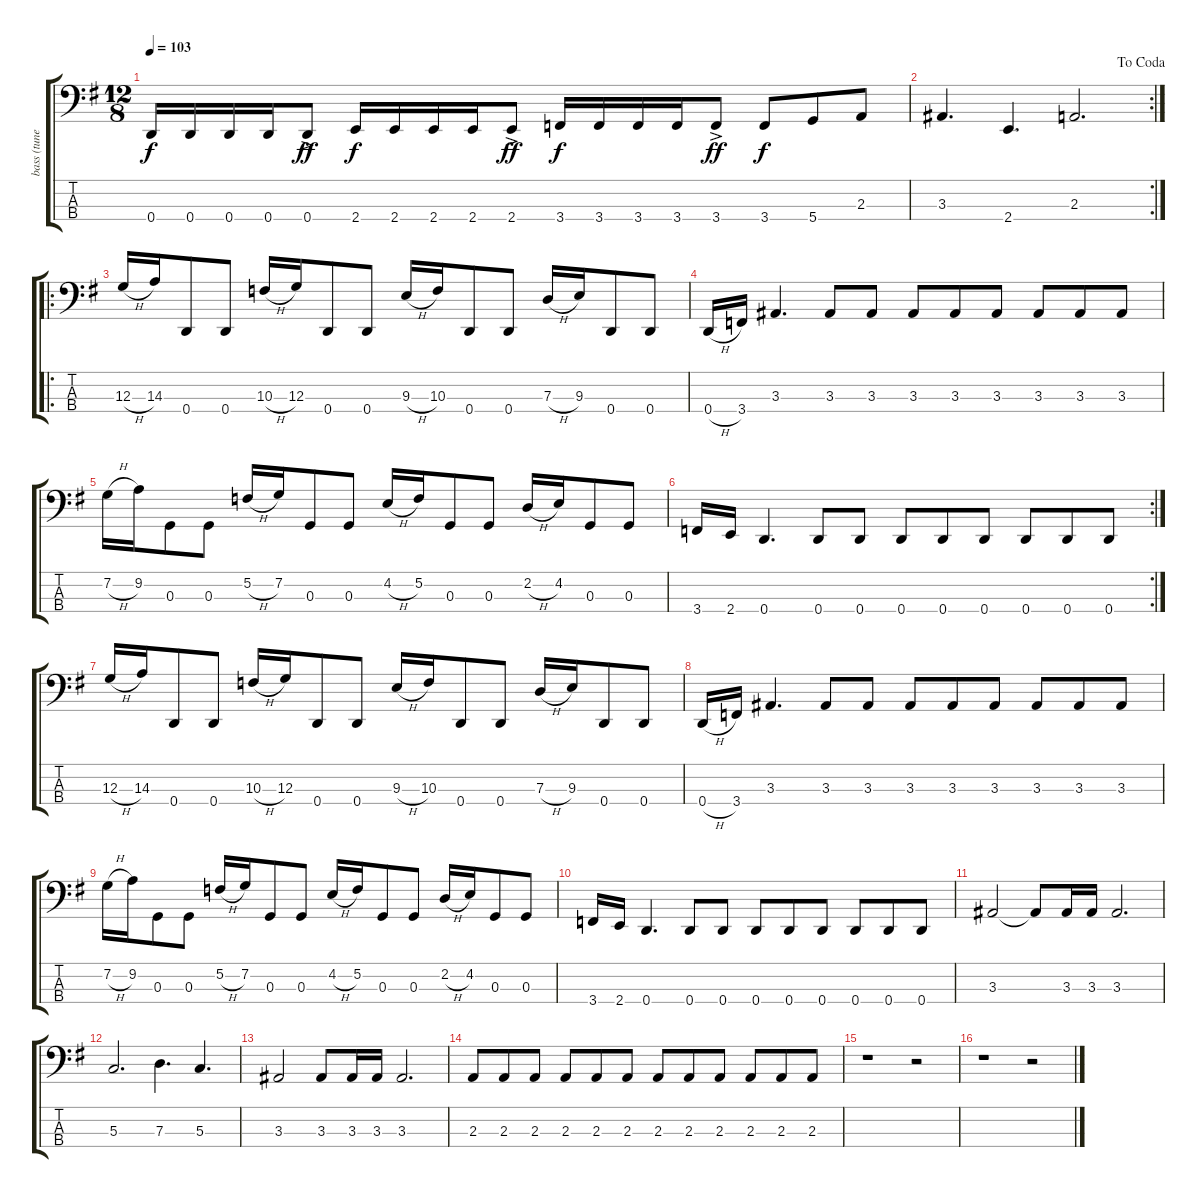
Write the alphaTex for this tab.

\track ("bass (tune down whole step)" "bass (tune") {instrument electricbassfinger}
\staff {score tabs}
\tuning (F2 C2 G1 D1) {hide}
\ts (12 8)
\tempo 103
\clef f4
\ks g
0.4.16{dy f} 0.4.16 0.4.16 0.4.16 0.4{ac}.8{dy ff} 2.4.16{dy f} 2.4.16 2.4.16 2.4.16 2.4{ac}.8{dy ff} 3.4.16{dy f} 3.4.16 3.4.16 3.4.16 3.4{ac}.8{dy ff} 3.4.8{dy f} 5.4.8 2.3.8 |
\rc 2
\jump dacoda
3.3.4{d} 2.4.4{d} 2.3.2{d} |
\ro
12.3{h}.16 14.3.16 0.4.8 0.4.8 10.3{h}.16 12.3.16 0.4.8 0.4.8 9.3{h}.16 10.3.16 0.4.8 0.4.8 7.3{h}.16 9.3.16 0.4.8 0.4.8 |
0.4{h}.16 3.4.16 3.3.4{d} 3.3.8 3.3.8 3.3.8 3.3.8 3.3.8 3.3.8 3.3.8 3.3.8 |
7.2{h}.16 9.2.16 0.3.8 0.3.8 5.2{h}.16 7.2.16 0.3.8 0.3.8 4.2{h}.16 5.2.16 0.3.8 0.3.8 2.2{h}.16 4.2.16 0.3.8 0.3.8 |
\rc 2
3.4.16 2.4.16 0.4.4{d} 0.4.8 0.4.8 0.4.8 0.4.8 0.4.8 0.4.8 0.4.8 0.4.8 |
12.3{h}.16 14.3.16 0.4.8 0.4.8 10.3{h}.16 12.3.16 0.4.8 0.4.8 9.3{h}.16 10.3.16 0.4.8 0.4.8 7.3{h}.16 9.3.16 0.4.8 0.4.8 |
0.4{h}.16 3.4.16 3.3.4{d} 3.3.8 3.3.8 3.3.8 3.3.8 3.3.8 3.3.8 3.3.8 3.3.8 |
7.2{h}.16 9.2.16 0.3.8 0.3.8 5.2{h}.16 7.2.16 0.3.8 0.3.8 4.2{h}.16 5.2.16 0.3.8 0.3.8 2.2{h}.16 4.2.16 0.3.8 0.3.8 |
3.4.16 2.4.16 0.4.4{d} 0.4.8 0.4.8 0.4.8 0.4.8 0.4.8 0.4.8 0.4.8 0.4.8 |
3.3.2 3.3{t}.8 3.3.16 3.3.16 3.3.2{d} |
5.3.2{d} 7.3.4{d} 5.3.4{d} |
3.3.2 3.3.8 3.3.16 3.3.16 3.3.2{d} |
2.3.8 2.3.8 2.3.8 2.3.8 2.3.8 2.3.8 2.3.8 2.3.8 2.3.8 2.3.8 2.3.8 2.3.8 |
r.1 r.2 |
r.1 r.2
